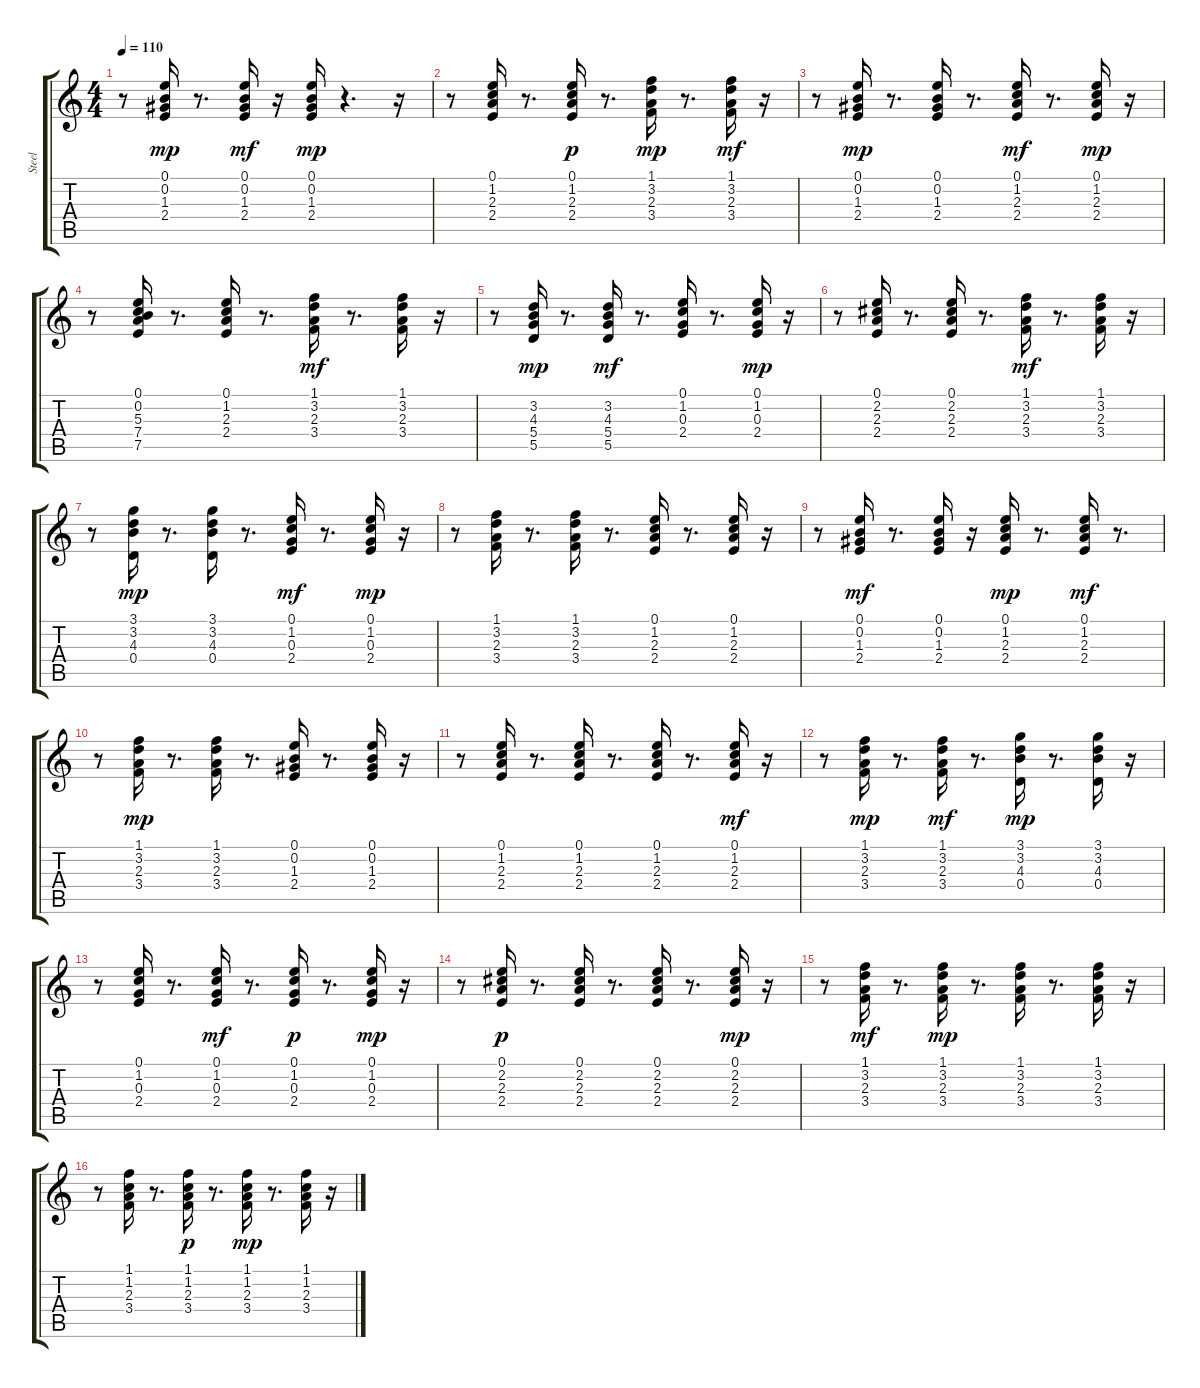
\track ("Steel" "Steel") {instrument acousticguitarsteel}
\staff {score tabs}
\tuning (E4 B3 G3 D3 A2 E2) {hide}
\ts (4 4)
\tempo 110
\clef g2
\ks c
r.8{dy mp} (0.1 0.2 1.3 2.4).16 r.8{d} (0.1 0.2 1.3 2.4).16{dy mf} r.16 (0.1 0.2 1.3 2.4).16{dy mp} r.4{d} r.16 |
r.8 (0.1 1.2 2.3 2.4).16 r.8{d} (0.1 1.2 2.3 2.4).16{dy p} r.8{d} (1.1 3.2 2.3 3.4).16{dy mp} r.8{d} (1.1 3.2 2.3 3.4).16{dy mf} r.16 |
r.8 (0.1 0.2 1.3 2.4).16{dy mp} r.8{d} (0.1 0.2 1.3 2.4).16 r.8{d} (0.1 1.2 2.3 2.4).16{dy mf} r.8{d} (0.1 1.2 2.3 2.4).16{dy mp} r.16 |
r.8 (0.1 0.2 5.3 7.4 7.5).16 r.8{d} (0.1 1.2 2.3 2.4).16 r.8{d} (1.1 3.2 2.3 3.4).16{dy mf} r.8{d} (1.1 3.2 2.3 3.4).16 r.16 |
r.8 (3.2 4.3 5.4 5.5).16{dy mp} r.8{d} (3.2 4.3 5.4 5.5).16{dy mf} r.8{d} (0.1 1.2 0.3 2.4).16 r.8{d} (0.1 1.2 0.3 2.4).16{dy mp} r.16 |
r.8 (0.1 2.2 2.3 2.4).16 r.8{d} (0.1 2.2 2.3 2.4).16 r.8{d} (1.1 3.2 2.3 3.4).16{dy mf} r.8{d} (1.1 3.2 2.3 3.4).16 r.16 |
r.8 (3.1 3.2 4.3 0.4).16{dy mp} r.8{d} (3.1 3.2 4.3 0.4).16 r.8{d} (0.1 1.2 0.3 2.4).16{dy mf} r.8{d} (0.1 1.2 0.3 2.4).16{dy mp} r.16 |
r.8 (1.1 3.2 2.3 3.4).16 r.8{d} (1.1 3.2 2.3 3.4).16 r.8{d} (0.1 1.2 2.3 2.4).16 r.8{d} (0.1 1.2 2.3 2.4).16 r.16 |
r.8 (0.1 0.2 1.3 2.4).16{dy mf} r.8{d} (0.1 0.2 1.3 2.4).16 r.16 (0.1 1.2 2.3 2.4).16{dy mp} r.8{d} (0.1 1.2 2.3 2.4).16{dy mf} r.8{d} |
r.8 (1.1 3.2 2.3 3.4).16{dy mp} r.8{d} (1.1 3.2 2.3 3.4).16 r.8{d} (0.1 0.2 1.3 2.4).16 r.8{d} (0.1 0.2 1.3 2.4).16 r.16 |
r.8 (0.1 1.2 2.3 2.4).16 r.8{d} (0.1 1.2 2.3 2.4).16 r.8{d} (0.1 1.2 2.3 2.4).16 r.8{d} (0.1 1.2 2.3 2.4).16{dy mf} r.16 |
r.8 (1.1 3.2 2.3 3.4).16{dy mp} r.8{d} (1.1 3.2 2.3 3.4).16{dy mf} r.8{d} (3.1 3.2 4.3 0.4).16{dy mp} r.8{d} (3.1 3.2 4.3 0.4).16 r.16 |
r.8 (0.1 1.2 0.3 2.4).16 r.8{d} (0.1 1.2 0.3 2.4).16{dy mf} r.8{d} (0.1 1.2 0.3 2.4).16{dy p} r.8{d} (0.1 1.2 0.3 2.4).16{dy mp} r.16 |
r.8 (0.1 2.2 2.3 2.4).16{dy p} r.8{d} (0.1 2.2 2.3 2.4).16 r.8{d} (0.1 2.2 2.3 2.4).16 r.8{d} (0.1 2.2 2.3 2.4).16{dy mp} r.16 |
r.8 (1.1 3.2 2.3 3.4).16{dy mf} r.8{d} (1.1 3.2 2.3 3.4).16{dy mp} r.8{d} (1.1 3.2 2.3 3.4).16 r.8{d} (1.1 3.2 2.3 3.4).16 r.16 |
r.8 (1.1 1.2 2.3 3.4).16 r.8{d} (1.1 1.2 2.3 3.4).16{dy p} r.8{d} (1.1 1.2 2.3 3.4).16{dy mp} r.8{d} (1.1 1.2 2.3 3.4).16 r.16
